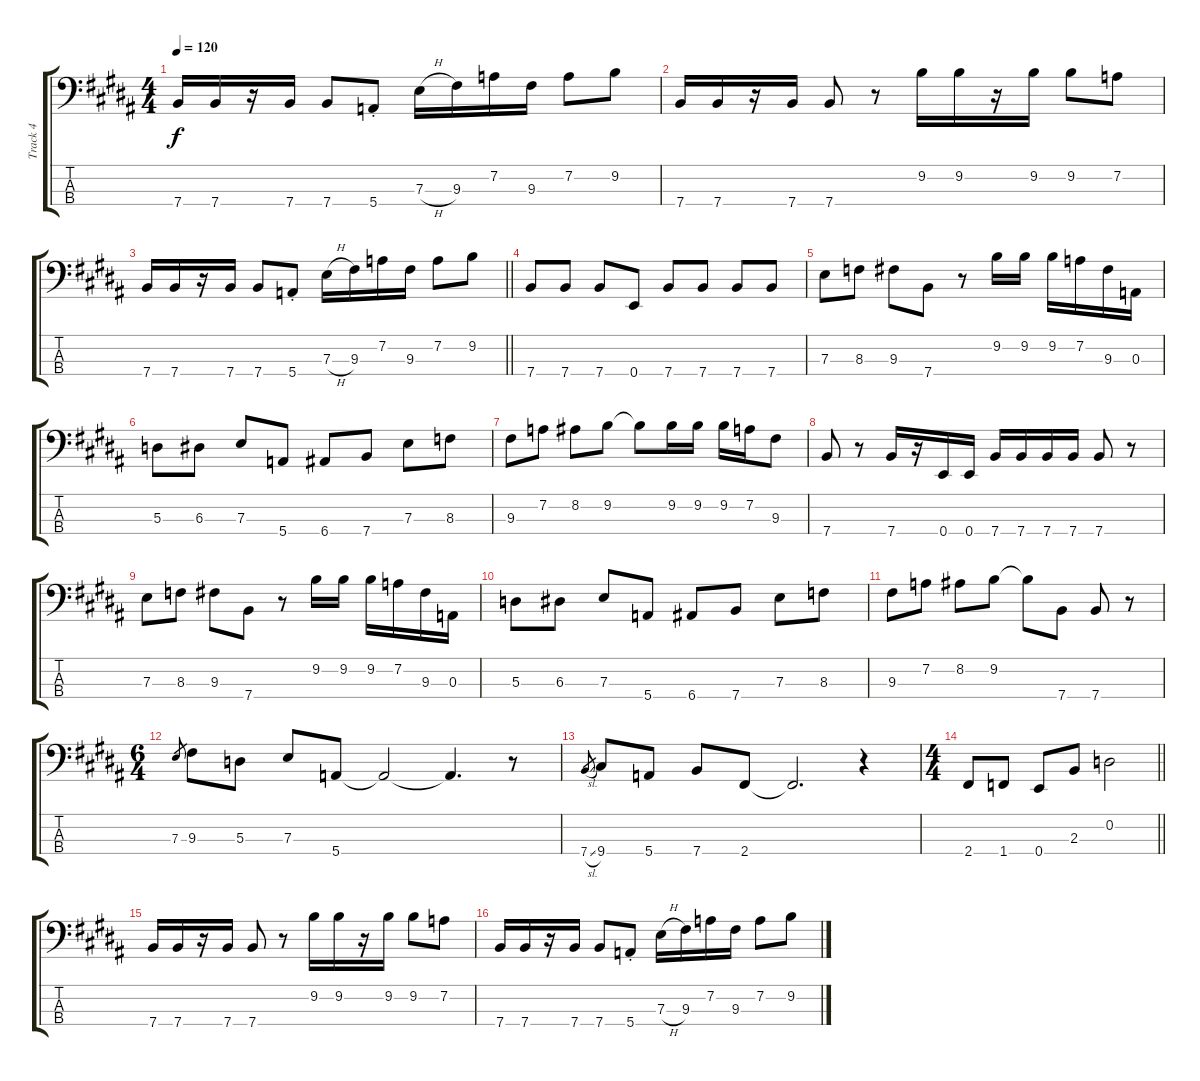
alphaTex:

\track ("Track 4" "Track 4") {instrument electricbassfinger}
\staff {score tabs}
\tuning (G2 D2 A1 E1) {hide}
\ts (4 4)
\tempo 120
\clef f4
\ks b
7.4.16{dy f} 7.4.16 r.16 7.4.16 7.4.8 5.4{st}.8 7.3{h}.16 9.3.16 7.2.16 9.3.16 7.2.8 9.2.8 |
7.4.16 7.4.16 r.16 7.4.16 7.4.8 r.8 9.2.16 9.2.16 r.16 9.2.16 9.2.8 7.2.8 |
\barLineRight lightlight
7.4.16 7.4.16 r.16 7.4.16 7.4.8 5.4{st}.8 7.3{h}.16 9.3.16 7.2.16 9.3.16 7.2.8 9.2.8 |
7.4.8 7.4.8 7.4.8 0.4.8 7.4.8 7.4.8 7.4.8 7.4.8 |
7.3.8 8.3.8 9.3.8 7.4.8 r.8 9.2.16 9.2.16 9.2.16 7.2.16 9.3.16 0.3.16 |
5.3.8 6.3.8 7.3.8 5.4.8 6.4.8 7.4.8 7.3.8 8.3.8 |
9.3.8 7.2.8 8.2.8 9.2.8 9.2{t}.8 9.2.16 9.2.16 9.2.16 7.2.16 9.3.8 |
7.4.8 r.8 7.4.16 r.16 0.4.16 0.4.16 7.4.16 7.4.16 7.4.16 7.4.16 7.4.8 r.8 |
7.3.8 8.3.8 9.3.8 7.4.8 r.8 9.2.16 9.2.16 9.2.16 7.2.16 9.3.16 0.3.16 |
5.3.8 6.3.8 7.3.8 5.4.8 6.4.8 7.4.8 7.3.8 8.3.8 |
9.3.8 7.2.8 8.2.8 9.2.8 9.2{t}.8 7.4.8 7.4.8 r.8 |
\ts (6 4)
7.3.8{gr} 9.3.8 5.3.8 7.3.8 5.4.8 5.4{t}.2 5.4{t}.4{d} r.8 |
7.4{sl}.8{gr} 9.4.8 5.4.8 7.4.8 2.4.8 2.4{t}.2{d} r.4 |
\ts (4 4)
\barLineRight lightlight
2.4.8 1.4.8 0.4.8 2.3.8 0.2.2 |
7.4.16 7.4.16 r.16 7.4.16 7.4.8 r.8 9.2.16 9.2.16 r.16 9.2.16 9.2.8 7.2.8 |
7.4.16 7.4.16 r.16 7.4.16 7.4.8 5.4{st}.8 7.3{h}.16 9.3.16 7.2.16 9.3.16 7.2.8 9.2.8
